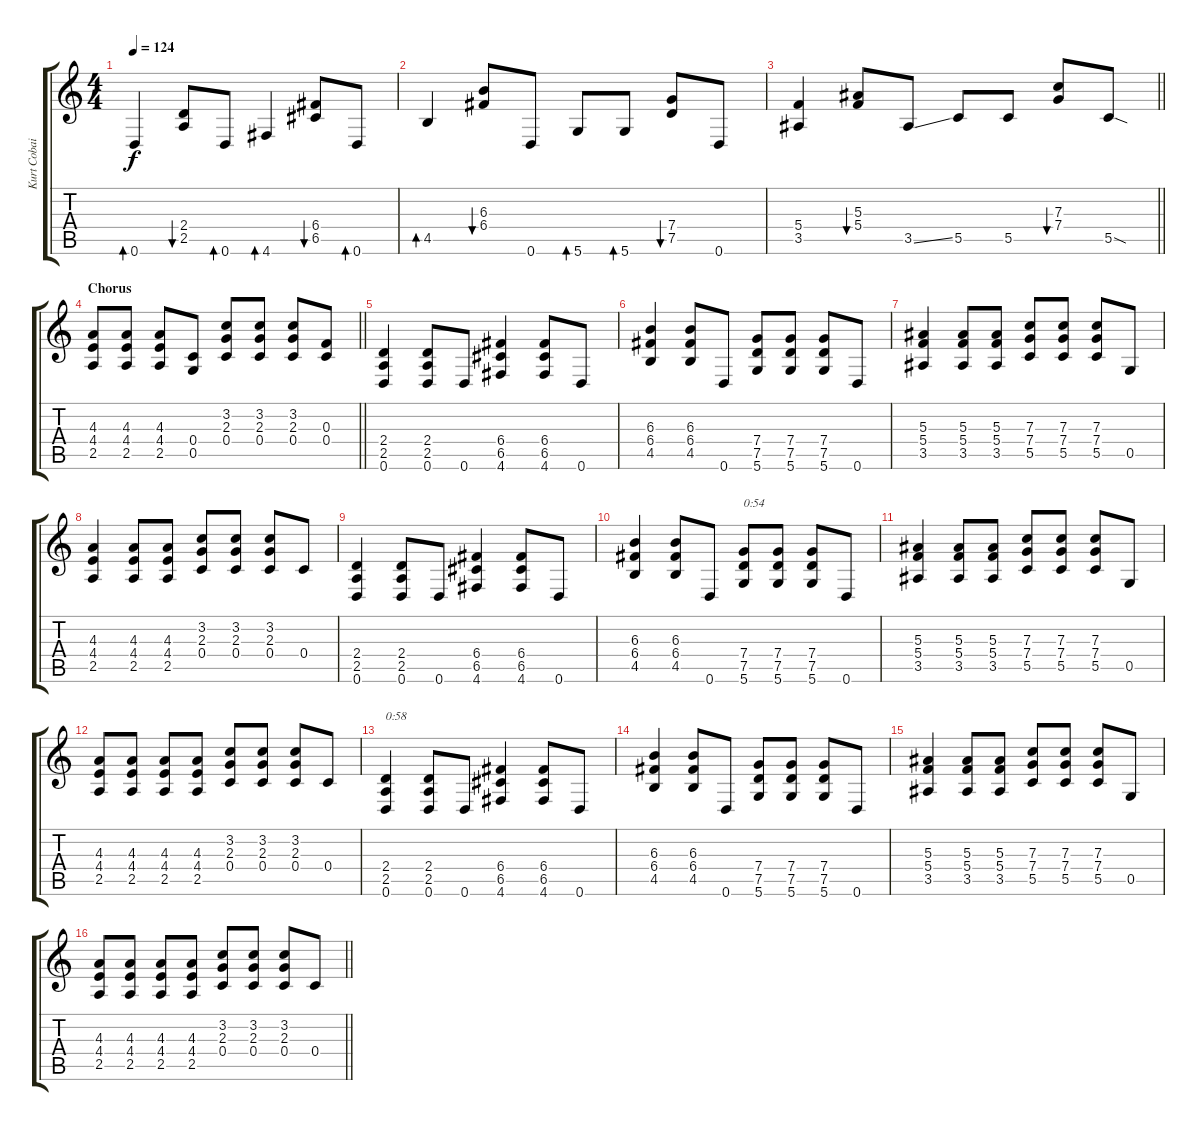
\track ("Kurt Cobain" "Kurt Cobai") {instrument electricguitarmuted}
\staff {score tabs}
\tuning (D4 A3 F3 C3 G2 D2) {hide}
\ts (4 4)
\tempo 124
\clef g2
\ks c
0.6.4{bd 60 dy f} (2.4 2.5).8{bu 60} 0.6.8{bd 60} 4.6.4{bd 60} (6.4 6.5).8{bu 60} 0.6.8{bd 60} |
4.5.4{bd 60} (6.3 6.4).8{bu 60} 0.6.8 5.6.8{bd 60} 5.6.8{bd 60} (7.4 7.5).8{bu 60} 0.6.8 |
\barLineRight lightlight
(5.4 3.5).4 (5.3 5.4).8{bu 60} 3.5{ss}.8 5.5.8 5.5.8 (7.3 7.4).8{bu 60} 5.5{sod}.8 |
\section ("" "Chorus")
\barLineRight lightlight
(4.3 4.4 2.5).8 (4.3 4.4 2.5).8 (4.3 4.4 2.5).8 (0.4 0.5).8 (3.2 2.3 0.4).8 (3.2 2.3 0.4).8 (3.2 2.3 0.4).8{instrument distortionguitar} (0.3 0.4).8 |
(2.4 2.5 0.6).4 (2.4 2.5 0.6).8 0.6.8 (6.4 6.5 4.6).4 (6.4 6.5 4.6).8 0.6.8 |
(6.3 6.4 4.5).4 (6.3 6.4 4.5).8 0.6.8 (7.4 7.5 5.6).8 (7.4 7.5 5.6).8 (7.4 7.5 5.6).8 0.6.8 |
(5.3 5.4 3.5).4 (5.3 5.4 3.5).8 (5.3 5.4 3.5).8 (7.3 7.4 5.5).8 (7.3 7.4 5.5).8 (7.3 7.4 5.5).8 0.5.8 |
(4.3 4.4 2.5).4 (4.3 4.4 2.5).8 (4.3 4.4 2.5).8 (3.2 2.3 0.4).8 (3.2 2.3 0.4).8 (3.2 2.3 0.4).8 0.4.8 |
(2.4 2.5 0.6).4 (2.4 2.5 0.6).8 0.6.8 (6.4 6.5 4.6).4 (6.4 6.5 4.6).8 0.6.8 |
(6.3 6.4 4.5).4 (6.3 6.4 4.5).8 0.6.8 (7.4 7.5 5.6).8{txt "0:54"} (7.4 7.5 5.6).8 (7.4 7.5 5.6).8 0.6.8 |
(5.3 5.4 3.5).4 (5.3 5.4 3.5).8 (5.3 5.4 3.5).8 (7.3 7.4 5.5).8 (7.3 7.4 5.5).8 (7.3 7.4 5.5).8 0.5.8 |
(4.3 4.4 2.5).8 (4.3 4.4 2.5).8 (4.3 4.4 2.5).8 (4.3 4.4 2.5).8 (3.2 2.3 0.4).8 (3.2 2.3 0.4).8 (3.2 2.3 0.4).8 0.4.8 |
(2.4 2.5 0.6).4{txt "0:58"} (2.4 2.5 0.6).8 0.6.8 (6.4 6.5 4.6).4 (6.4 6.5 4.6).8 0.6.8 |
(6.3 6.4 4.5).4 (6.3 6.4 4.5).8 0.6.8 (7.4 7.5 5.6).8 (7.4 7.5 5.6).8 (7.4 7.5 5.6).8 0.6.8 |
(5.3 5.4 3.5).4 (5.3 5.4 3.5).8 (5.3 5.4 3.5).8 (7.3 7.4 5.5).8 (7.3 7.4 5.5).8 (7.3 7.4 5.5).8 0.5.8 |
\barLineRight lightlight
(4.3 4.4 2.5).8 (4.3 4.4 2.5).8 (4.3 4.4 2.5).8 (4.3 4.4 2.5).8 (3.2 2.3 0.4).8 (3.2 2.3 0.4).8 (3.2 2.3 0.4).8 0.4.8
